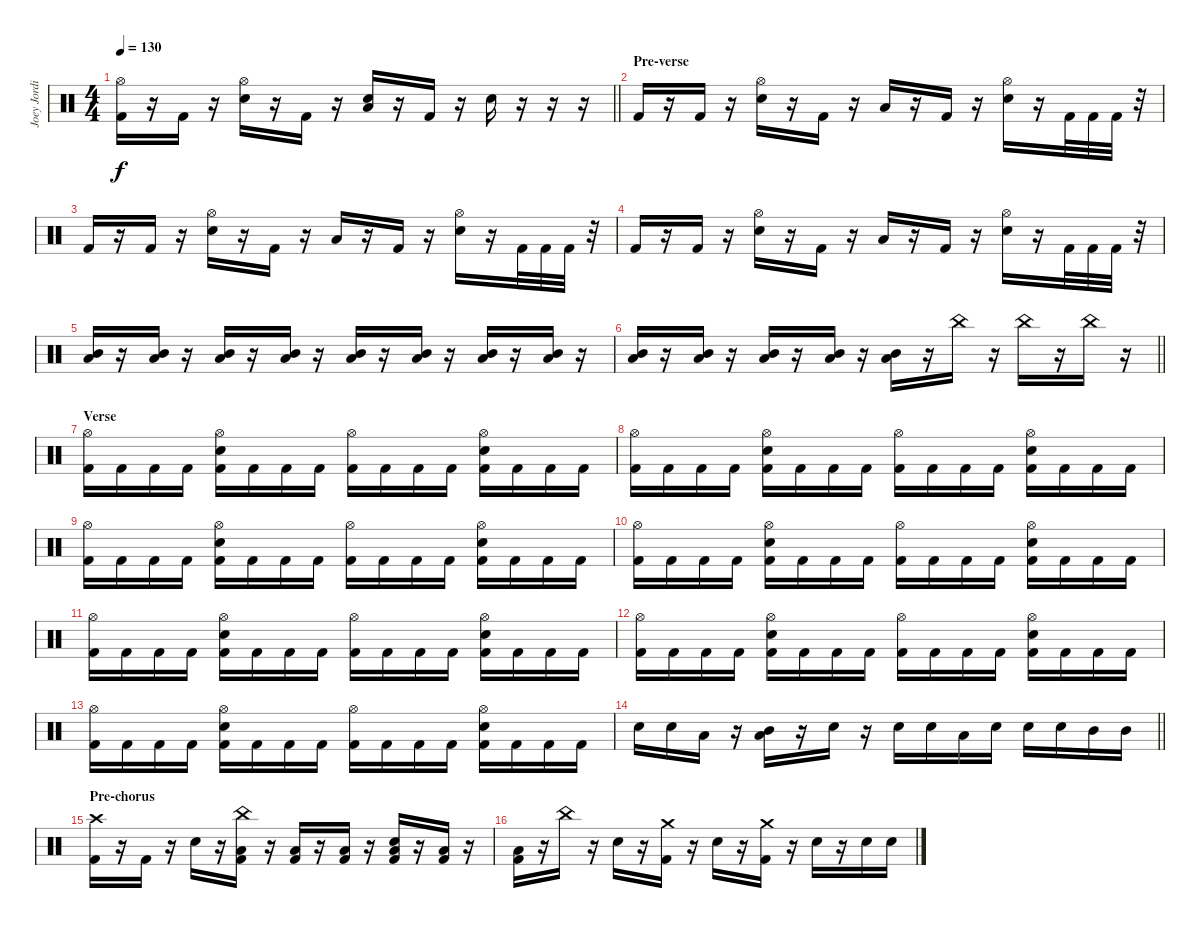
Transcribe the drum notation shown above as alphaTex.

\track ("Joey Jordison" "Joey Jordi") {instrument percussion}
\staff {score}
\articulation defaults
\ts (4 4)
\tempo 130
\clef neutral
\barLineRight lightlight
\ks c
("Hi-Hat (open)" "Kick (hit) 2").16{dy f} r.16 "Kick (hit) 2".16 r.16 ("Electric Snare (hit)" "Hi-Hat (open)").16 r.16 "Kick (hit) 2".16 r.16 ("Electric Snare (hit)" "Low Tom (hit)").16 r.16 "Kick (hit) 2".16 r.16 "Electric Snare (hit)".16 r.16 r.16 r.16 |
\section ("" "Pre-verse")
"Kick (hit) 2".16 r.16 "Kick (hit) 2".16 r.16 ("Electric Snare (hit)" "Hi-Hat (open)").16 r.16 "Kick (hit) 2".16 r.16 "Low Tom (hit)".16 r.16 "Kick (hit) 2".16 r.16 ("Electric Snare (hit)" "Hi-Hat (open)").16 r.16 "Kick (hit) 2".32 "Kick (hit) 2".32 "Kick (hit) 2".32 r.32 |
"Kick (hit) 2".16 r.16 "Kick (hit) 2".16 r.16 ("Electric Snare (hit)" "Hi-Hat (open)").16 r.16 "Kick (hit) 2".16 r.16 "Low Tom (hit)".16 r.16 "Kick (hit) 2".16 r.16 ("Electric Snare (hit)" "Hi-Hat (open)").16 r.16 "Kick (hit) 2".32 "Kick (hit) 2".32 "Kick (hit) 2".32 r.32 |
"Kick (hit) 2".16 r.16 "Kick (hit) 2".16 r.16 ("Electric Snare (hit)" "Hi-Hat (open)").16 r.16 "Kick (hit) 2".16 r.16 "Low Tom (hit)".16 r.16 "Kick (hit) 2".16 r.16 ("Electric Snare (hit)" "Hi-Hat (open)").16 r.16 "Kick (hit) 2".32 "Kick (hit) 2".32 "Kick (hit) 2".32 r.32 |
("Mid Tom (hit)" "Low Tom (hit)").16 r.16 ("Mid Tom (hit)" "Low Tom (hit)").16 r.16 ("Mid Tom (hit)" "Low Tom (hit)").16 r.16 ("Mid Tom (hit)" "Low Tom (hit)").16 r.16 ("Mid Tom (hit)" "Low Tom (hit)").16 r.16 ("Mid Tom (hit)" "Low Tom (hit)").16 r.16 ("Mid Tom (hit)" "Low Tom (hit)").16 r.16 ("Mid Tom (hit)" "Low Tom (hit)").16 r.16 |
\barLineRight lightlight
("Mid Tom (hit)" "Low Tom (hit)").16 r.16 ("Mid Tom (hit)" "Low Tom (hit)").16 r.16 ("Mid Tom (hit)" "Low Tom (hit)").16 r.16 ("Mid Tom (hit)" "Low Tom (hit)").16 r.16 ("Mid Tom (hit)" "Low Tom (hit)").16 r.16 "China (hit)".16 r.16 "China (hit)".16 r.16 "China (hit)".16 r.16 |
\section ("" "Verse")
("Hi-Hat (open)" "Kick (hit) 2").16 "Kick (hit) 2".16 "Kick (hit) 2".16 "Kick (hit) 2".16 ("Electric Snare (hit)" "Hi-Hat (open)" "Kick (hit) 2").16 "Kick (hit) 2".16 "Kick (hit) 2".16 "Kick (hit) 2".16 ("Hi-Hat (open)" "Kick (hit) 2").16 "Kick (hit) 2".16 "Kick (hit) 2".16 "Kick (hit) 2".16 ("Electric Snare (hit)" "Hi-Hat (open)" "Kick (hit) 2").16 "Kick (hit) 2".16 "Kick (hit) 2".16 "Kick (hit) 2".16 |
("Hi-Hat (open)" "Kick (hit) 2").16 "Kick (hit) 2".16 "Kick (hit) 2".16 "Kick (hit) 2".16 ("Electric Snare (hit)" "Hi-Hat (open)" "Kick (hit) 2").16 "Kick (hit) 2".16 "Kick (hit) 2".16 "Kick (hit) 2".16 ("Hi-Hat (open)" "Kick (hit) 2").16 "Kick (hit) 2".16 "Kick (hit) 2".16 "Kick (hit) 2".16 ("Electric Snare (hit)" "Hi-Hat (open)" "Kick (hit) 2").16 "Kick (hit) 2".16 "Kick (hit) 2".16 "Kick (hit) 2".16 |
("Hi-Hat (open)" "Kick (hit) 2").16 "Kick (hit) 2".16 "Kick (hit) 2".16 "Kick (hit) 2".16 ("Electric Snare (hit)" "Hi-Hat (open)" "Kick (hit) 2").16 "Kick (hit) 2".16 "Kick (hit) 2".16 "Kick (hit) 2".16 ("Hi-Hat (open)" "Kick (hit) 2").16 "Kick (hit) 2".16 "Kick (hit) 2".16 "Kick (hit) 2".16 ("Electric Snare (hit)" "Hi-Hat (open)" "Kick (hit) 2").16 "Kick (hit) 2".16 "Kick (hit) 2".16 "Kick (hit) 2".16 |
("Hi-Hat (open)" "Kick (hit) 2").16 "Kick (hit) 2".16 "Kick (hit) 2".16 "Kick (hit) 2".16 ("Electric Snare (hit)" "Hi-Hat (open)" "Kick (hit) 2").16 "Kick (hit) 2".16 "Kick (hit) 2".16 "Kick (hit) 2".16 ("Hi-Hat (open)" "Kick (hit) 2").16 "Kick (hit) 2".16 "Kick (hit) 2".16 "Kick (hit) 2".16 ("Electric Snare (hit)" "Hi-Hat (open)" "Kick (hit) 2").16 "Kick (hit) 2".16 "Kick (hit) 2".16 "Kick (hit) 2".16 |
("Hi-Hat (open)" "Kick (hit) 2").16 "Kick (hit) 2".16 "Kick (hit) 2".16 "Kick (hit) 2".16 ("Electric Snare (hit)" "Hi-Hat (open)" "Kick (hit) 2").16 "Kick (hit) 2".16 "Kick (hit) 2".16 "Kick (hit) 2".16 ("Hi-Hat (open)" "Kick (hit) 2").16 "Kick (hit) 2".16 "Kick (hit) 2".16 "Kick (hit) 2".16 ("Electric Snare (hit)" "Hi-Hat (open)" "Kick (hit) 2").16 "Kick (hit) 2".16 "Kick (hit) 2".16 "Kick (hit) 2".16 |
("Hi-Hat (open)" "Kick (hit) 2").16 "Kick (hit) 2".16 "Kick (hit) 2".16 "Kick (hit) 2".16 ("Electric Snare (hit)" "Hi-Hat (open)" "Kick (hit) 2").16 "Kick (hit) 2".16 "Kick (hit) 2".16 "Kick (hit) 2".16 ("Hi-Hat (open)" "Kick (hit) 2").16 "Kick (hit) 2".16 "Kick (hit) 2".16 "Kick (hit) 2".16 ("Electric Snare (hit)" "Hi-Hat (open)" "Kick (hit) 2").16 "Kick (hit) 2".16 "Kick (hit) 2".16 "Kick (hit) 2".16 |
("Hi-Hat (open)" "Kick (hit) 2").16 "Kick (hit) 2".16 "Kick (hit) 2".16 "Kick (hit) 2".16 ("Electric Snare (hit)" "Hi-Hat (open)" "Kick (hit) 2").16 "Kick (hit) 2".16 "Kick (hit) 2".16 "Kick (hit) 2".16 ("Hi-Hat (open)" "Kick (hit) 2").16 "Kick (hit) 2".16 "Kick (hit) 2".16 "Kick (hit) 2".16 ("Electric Snare (hit)" "Hi-Hat (open)" "Kick (hit) 2").16 "Kick (hit) 2".16 "Kick (hit) 2".16 "Kick (hit) 2".16 |
\barLineRight lightlight "Electric Snare (hit)".16 "Electric Snare (hit)".16 "Low Tom (hit)".16
r.16 ("Mid Tom (hit)" "Low Tom (hit)").16 r.16 "Electric Snare (hit)".16 r.16 "Electric Snare (hit)".16 "Electric Snare (hit)".16 "Low Tom (hit)".16 "Electric Snare (hit)".16 "Electric Snare (hit)".16 "Electric Snare (hit)".16 "Mid Tom (hit)".16 "Mid Tom (hit)".16 |
\section ("" "Pre-chorus")
("Crash high (hit)" "Kick (hit) 2").16 r.16 "Kick (hit) 2".16 r.16 "Electric Snare (hit)".16 r.16 ("China (hit)" "Low Tom (hit)" "Kick (hit) 2").16 r.16 ("Low Tom (hit)" "Kick (hit) 2").16 r.16 ("Low Tom (hit)" "Kick (hit) 2").16 r.16 ("Electric Snare (hit)" "Low Tom (hit)" "Kick (hit) 2").16 r.16 ("Low Tom (hit)" "Kick (hit) 2").16 r.16 |
("Low Tom (hit)" "Kick (hit) 2").16 r.16 "China (hit)".16 r.16 "Electric Snare (hit)".16 r.16 ("Crash medium (hit)" "Kick (hit) 2").16 r.16 "Electric Snare (hit)".16 r.16 ("Crash medium (hit)" "Kick (hit) 2").16 r.16 "Electric Snare (hit)".16 r.16 "Electric Snare (hit)".16 "Electric Snare (hit)".16
